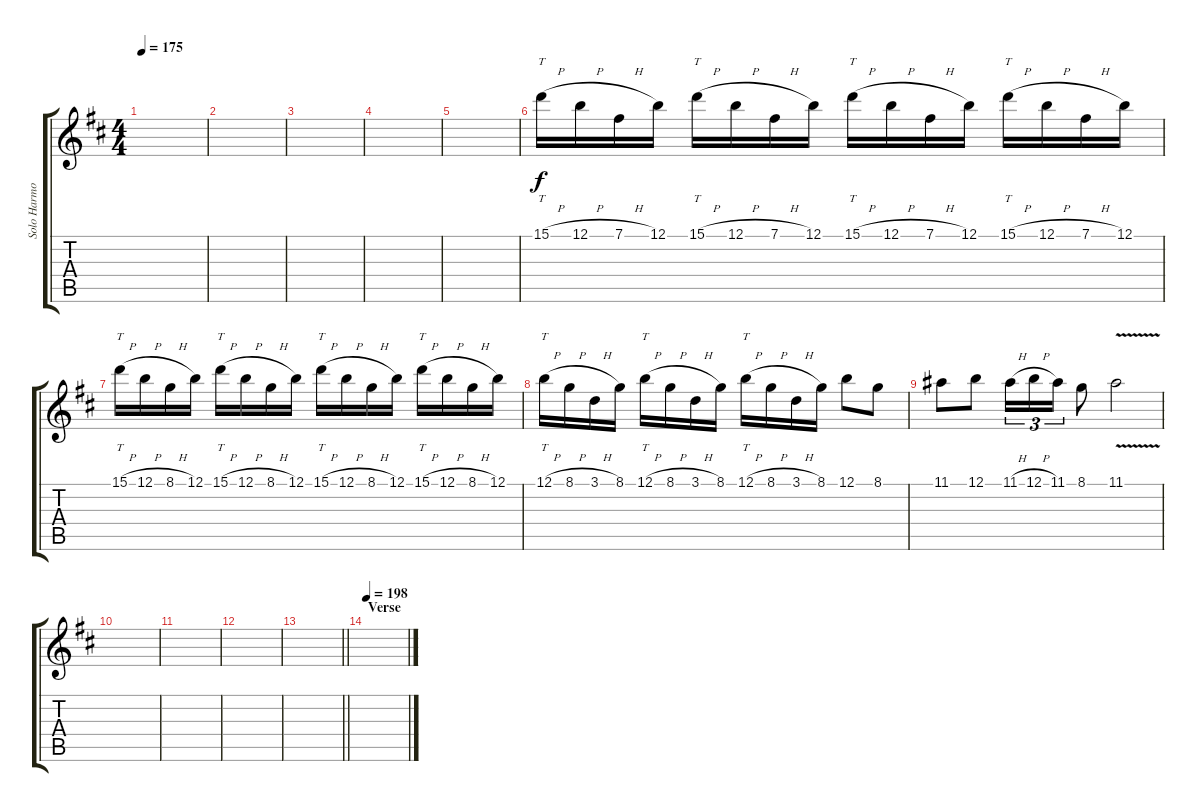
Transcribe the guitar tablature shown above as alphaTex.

\track ("Solo Harmony" "Solo Harmo") {instrument distortionguitar}
\staff {score tabs}
\tuning (B3 Gb3 D3 A2 E2 B1) {hide}
\ts (4 4)
\tempo 175
\clef g2
\ks d
|
|
|
|
|
15.1{h}.16{tt} 12.1{h}.16 7.1{h}.16 12.1.16 15.1{h}.16{tt} 12.1{h}.16 7.1{h}.16 12.1.16 15.1{h}.16{tt} 12.1{h}.16 7.1{h}.16 12.1.16 15.1{h}.16{tt} 12.1{h}.16 7.1{h}.16 12.1.16 |
15.1{h}.16{tt} 12.1{h}.16 8.1{h}.16 12.1.16 15.1{h}.16{tt} 12.1{h}.16 8.1{h}.16 12.1.16 15.1{h}.16{tt} 12.1{h}.16 8.1{h}.16 12.1.16 15.1{h}.16{tt} 12.1{h}.16 8.1{h}.16 12.1.16 |
12.1{h}.16{tt} 8.1{h}.16 3.1{h}.16 8.1.16 12.1{h}.16{tt} 8.1{h}.16 3.1{h}.16 8.1.16 12.1{h}.16{tt} 8.1{h}.16 3.1{h}.16 8.1.16 12.1.8 8.1.8 |
11.1.8 12.1.8 11.1{h}.16{tu (3 2)} 12.1{h}.16{tu (3 2)} 11.1.16{tu (3 2)} 8.1.8 11.1{v}.2 |
|
|
|
\barLineRight lightlight
|
\section ("" "Verse ")
\tempo 198
